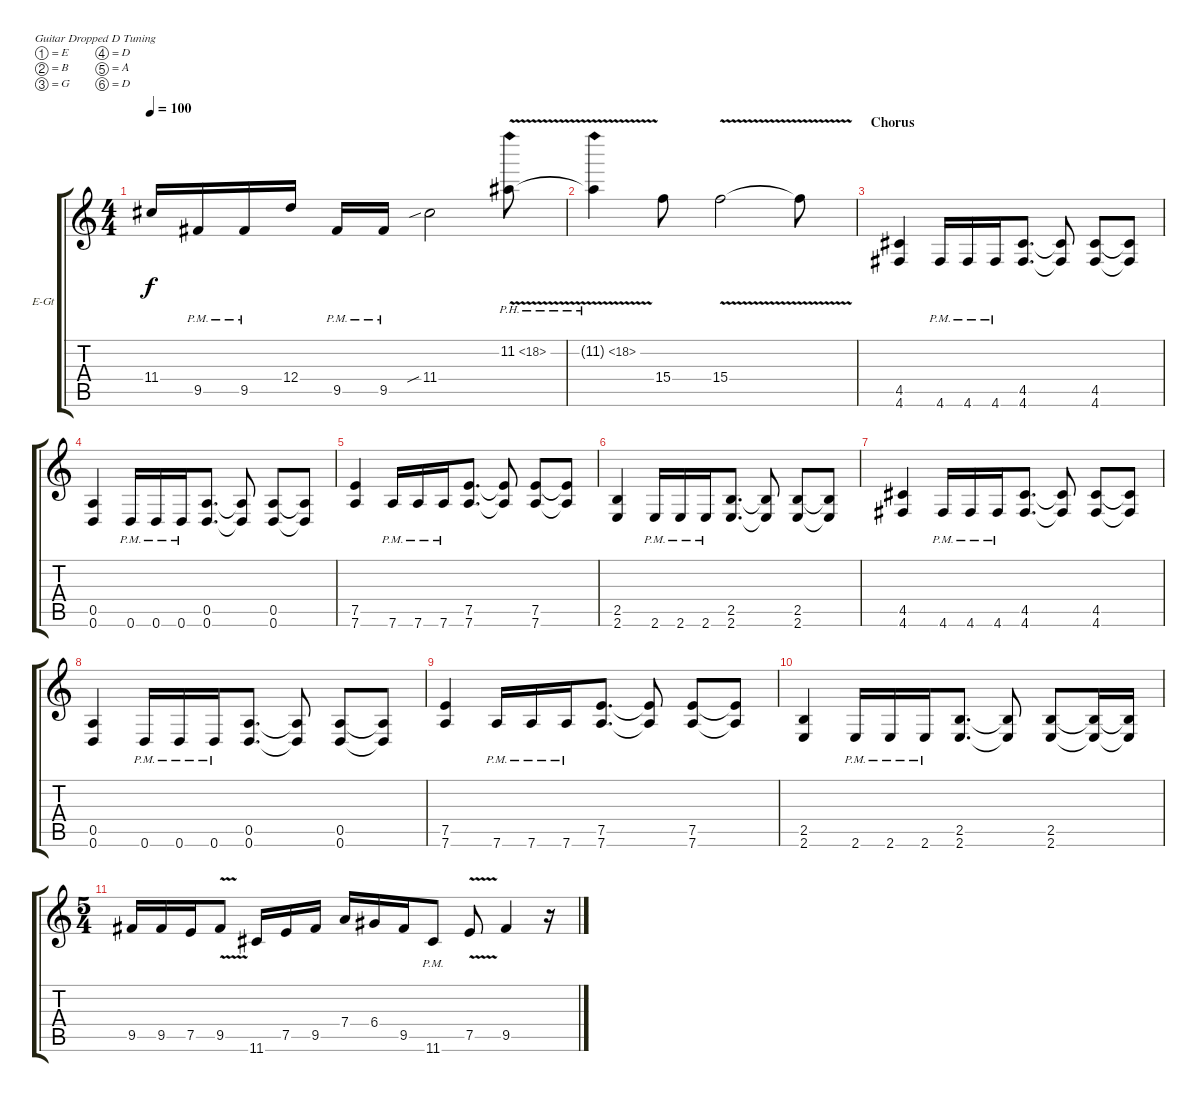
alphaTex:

\bracketExtendMode groupsimilarinstruments
\firstSystemTrackNameOrientation horizontal
\otherSystemsTrackNameOrientation horizontal
\track ("Track 1" "E-Gt") {instrument distortionguitar}
\staff {score tabs}
\tuning (E4 B3 G3 D3 A2 D2)
\ts (4 4)
\tempo 100
\clef g2
\ks c
11.4.16{dy f} 9.5{pm}.16 9.5{pm}.16 12.4.16 9.5{pm}.16 9.5{pm}.16 11.4{sib}.2 11.2{ph 7 v}.8 |
11.2{ph 7 v t}.4 15.4.8 15.4{v}.2 15.4{v t}.8 |
\section ("" "Chorus")
(4.5 4.6).4 4.6{pm}.16 4.6{pm}.16 4.6{pm}.16 (4.5 4.6).8{d} (4.5{t} 4.6{t}).8 (4.5 4.6).8 (4.6{t} 4.5{t}).8 |
(0.5 0.6).4 0.6{pm}.16 0.6{pm}.16 0.6{pm}.16 (0.5 0.6).8{d} (0.5{t} 0.6{t}).8 (0.5 0.6).8 (0.6{t} 0.5{t}).8 |
(7.5 7.6).4 7.6{pm}.16 7.6{pm}.16 7.6{pm}.16 (7.5 7.6).8{d} (7.5{t} 7.6{t}).8 (7.5 7.6).8 (7.6{t} 7.5{t}).8 |
(2.5 2.6).4 2.6{pm}.16 2.6{pm}.16 2.6{pm}.16 (2.5 2.6).8{d} (2.5{t} 2.6{t}).8 (2.5 2.6).8 (2.6{t} 2.5{t}).8 |
(4.5 4.6).4 4.6{pm}.16 4.6{pm}.16 4.6{pm}.16 (4.5 4.6).8{d} (4.5{t} 4.6{t}).8 (4.5 4.6).8 (4.6{t} 4.5{t}).8 |
(0.5 0.6).4 0.6{pm}.16 0.6{pm}.16 0.6{pm}.16 (0.5 0.6).8{d} (0.5{t} 0.6{t}).8 (0.5 0.6).8 (0.6{t} 0.5{t}).8 |
(7.5 7.6).4 7.6{pm}.16 7.6{pm}.16 7.6{pm}.16 (7.5 7.6).8{d} (7.5{t} 7.6{t}).8 (7.5 7.6).8 (7.6{t} 7.5{t}).8 |
(2.5 2.6).4 2.6{pm}.16 2.6{pm}.16 2.6{pm}.16 (2.5 2.6).8{d} (2.5{t} 2.6{t}).8 (2.5 2.6).8 (2.6{t} 2.5{t}).16 (2.6{t} 2.5{t}).16 |
\ts (5 4)
9.5.16 9.5.16 7.5.16 9.5{v}.8 11.6.16 7.5.16 9.5.16 7.4.16 6.4.16 9.5.16 11.6{pm}.8 7.5{v}.8 9.5.4 r.16
